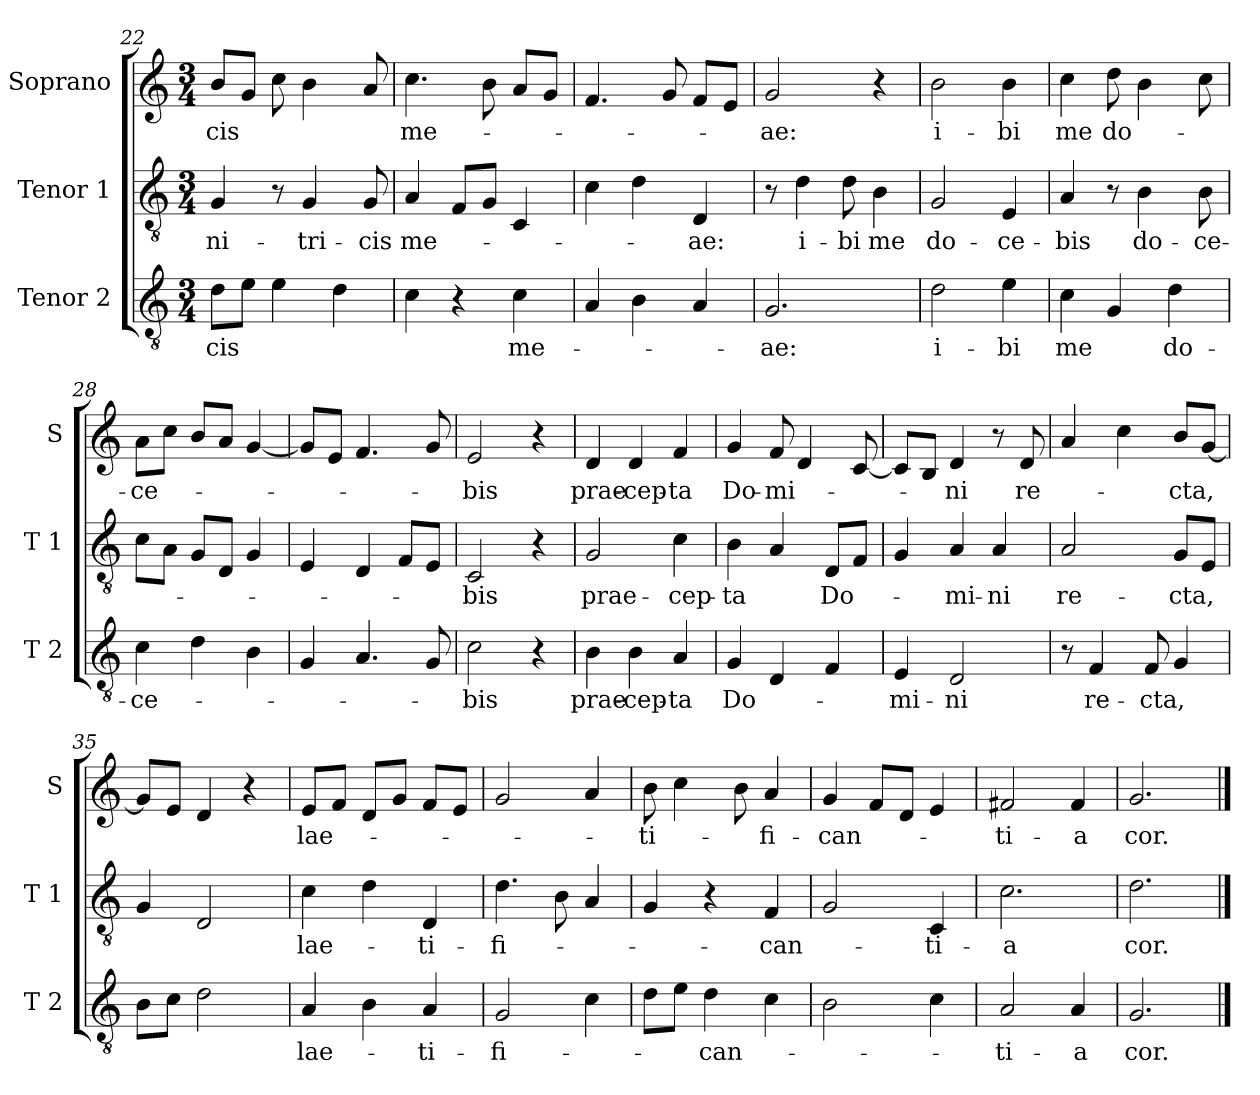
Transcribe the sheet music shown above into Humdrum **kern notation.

**kern	**text	**kern	**text	**kern	**text
*part3	*part3	*part2	*part2	*part1	*part1
*staff3	*staff3	*staff2	*staff2	*staff1	*staff1
*I"Tenor 2	*	*I"Tenor 1	*	*I"Soprano	*
*I'T 2	*	*I'T 1	*	*I'S	*
*clefGv2	*	*clefGv2	*	*clefG2	*
*k[]	*	*k[]	*	*k[]	*
*C:	*	*C:	*	*C:	*
*M3/4	*	*M3/4	*	*M3/4	*
=22	=22	=22	=22	=22	=22
!	!LO:LY:b	!	!LO:LY:b	!	!LO:LY:b
8d\L	-cis	4G/	-ni-	8b/L	-cis
8e\J	.	.	.	8g/J	.
4e\	.	8r	.	8cc\	.
!	!	!	!LO:LY:b	!	!
.	.	4G/	-tri-	4b\	.
4d\	.	.	.	.	.
!	!	!	!LO:LY:b	!	!
.	.	8G/	-cis	8a/	.
=23	=23	=23	=23	=23	=23
!	!	!	!LO:LY:b	!	!LO:LY:b
4c\	.	4A/	me-	4.cc\	me-
4r	.	8F/L	.	.	.
.	.	8G/J	.	8b\	.
!	!LO:LY:b	!	!	!	!
4c\	me-	4C/	.	8a/L	.
.	.	.	.	8g/J	.
=24	=24	=24	=24	=24	=24
4A/	.	4c\	.	4.f/	.
4B\	.	4d\	.	.	.
.	.	.	.	8g/	.
!	!	!	!LO:LY:b	!	!
4A/	.	4D/	-ae:	8f/L	.
.	.	.	.	8e/J	.
!!LO:LB:g=z
=25	=25	=25	=25	=25	=25
!	!LO:LY:b	!	!	!	!LO:LY:b
2.G/	-ae:	8r	.	2g/	-ae:
!	!	!	!LO:LY:b	!	!
.	.	4d\	i-	.	.
!	!	!	!LO:LY:b	!	!
.	.	8d\	-bi	.	.
!	!	!	!LO:LY:b	!	!
.	.	4B\	me	4r	.
=26	=26	=26	=26	=26	=26
!	!LO:LY:b	!	!LO:LY:b	!	!LO:LY:b
2d\	i-	2G/	do-	2b\	i-
!	!LO:LY:b	!	!LO:LY:b	!	!LO:LY:b
4e\	-bi	4E/	-ce-	4b\	-bi
=27	=27	=27	=27	=27	=27
!	!LO:LY:b	!	!LO:LY:b	!	!LO:LY:b
4c\	me	4A/	-bis	4cc\	me
!	!	!	!	!	!LO:LY:b
4G/	.	8r	.	8dd\	do-
!	!	!	!LO:LY:b	!	!
.	.	4B\	do-	4b\	.
!	!LO:LY:b	!	!	!	!
4d\	do-	.	.	.	.
!	!	!	!LO:LY:b	!	!
.	.	8B\	-ce-	8cc\	.
=28	=28	=28	=28	=28	=28
!	!LO:LY:b	!	!	!	!LO:LY:b
4c\	-ce-	8c\L	.	8a\L	-ce-
.	.	8A\J	.	8cc\J	.
4d\	.	8G/L	.	8b/L	.
.	.	8D/J	.	8a/J	.
4B\	.	4G/	.	[4g/	.
=29	=29	=29	=29	=29	=29
4G/	.	4E/	.	8g/L]	.
.	.	.	.	8e/J	.
4.A/	.	4D/	.	4.f/	.
.	.	8F/L	.	.	.
8G/	.	8E/J	.	8g/	.
=30	=30	=30	=30	=30	=30
!	!LO:LY:b	!	!LO:LY:b	!	!LO:LY:b
2c\	-bis	2C/	-bis	2e/	-bis
4r	.	4r	.	4r	.
!!LO:LB:g=z
=31	=31	=31	=31	=31	=31
!	!LO:LY:b	!	!LO:LY:b	!	!LO:LY:b
4B\	prae-	2G/	prae-	4d/	prae-
!	!LO:LY:b	!	!	!	!LO:LY:b
4B\	-cep-	.	.	4d/	-cep-
!	!LO:LY:b	!	!LO:LY:b	!	!LO:LY:b
4A/	-ta	4c\	-cep-	4f/	-ta
=32	=32	=32	=32	=32	=32
!	!LO:LY:b	!	!LO:LY:b	!	!LO:LY:b
4G/	Do-	4B\	-ta	4g/	Do-
!	!	!	!	!	!LO:LY:b
4D/	.	4A/	.	8f/	-mi-
.	.	.	.	4d/	.
!	!	!	!LO:LY:b	!	!
4F/	.	8D/L	Do-	.	.
.	.	8F/J	.	[8c/	.
=33	=33	=33	=33	=33	=33
!	!LO:LY:b	!	!	!	!
4E/	-mi-	4G/	.	8c/L]	.
.	.	.	.	8B/J	.
!	!LO:LY:b	!	!LO:LY:b	!	!LO:LY:b
2D/	-ni	4A/	-mi-	4d/	-ni
!	!	!	!LO:LY:b	!	!
.	.	4A/	-ni	8r	.
!	!	!	!	!	!LO:LY:b
.	.	.	.	8d/	re-
=34	=34	=34	=34	=34	=34
!	!	!	!LO:LY:b	!	!
8r	.	2A/	re-	4a/	.
!	!LO:LY:b	!	!	!	!
4F/	re-	.	.	.	.
.	.	.	.	4cc\	.
!	!LO:LY:b	!	!	!	!
8F/	-cta,	.	.	.	.
!	!	!	!LO:LY:b	!	!LO:LY:b
4G/	.	8G/L	-cta,	8b/L	-cta,
.	.	8E/J	.	[8g/J	.
=35	=35	=35	=35	=35	=35
8B\L	.	4G/	.	8g/L]	.
8c\J	.	.	.	8e/J	.
2d\	.	2D/	.	4d/	.
.	.	.	.	4r	.
=36	=36	=36	=36	=36	=36
!	!LO:LY:b	!	!LO:LY:b	!	!LO:LY:b
4A/	lae-	4c\	lae-	8e/L	lae-
.	.	.	.	8f/J	.
4B\	.	4d\	.	8d/L	.
.	.	.	.	8g/J	.
!	!LO:LY:b	!	!LO:LY:b	!	!
4A/	-ti-	4D/	-ti-	8f/L	.
.	.	.	.	8e/J	.
!!LO:LB:g=z
=37	=37	=37	=37	=37	=37
!	!LO:LY:b	!	!LO:LY:b	!	!
2G/	-fi-	4.d\	-fi-	2g/	.
.	.	8B\	.	.	.
4c\	.	4A/	.	4a/	.
=38	=38	=38	=38	=38	=38
!	!	!	!	!	!LO:LY:b
8d\L	.	4G/	.	8b\	-ti-
8e\J	.	.	.	4cc\	.
!	!LO:LY:b	!	!	!	!
4d\	-can-	4r	.	.	.
.	.	.	.	8b\	.
!	!	!	!LO:LY:b	!	!LO:LY:b
4c\	.	4F/	-can-	4a/	-fi-
=39	=39	=39	=39	=39	=39
!	!	!	!	!	!LO:LY:b
2B\	.	2G/	.	4g/	-can-
.	.	.	.	8f/L	.
.	.	.	.	8d/J	.
!	!	!	!LO:LY:b	!	!
4c\	.	4C/	-ti-	4e/	.
=40	=40	=40	=40	=40	=40
!	!LO:LY:b	!	!LO:LY:b	!	!LO:LY:b
2A/	-ti-	2.c\	-a	2f#X/	-ti-
!	!LO:LY:b	!	!	!	!LO:LY:b
4A/	-a	.	.	4f#/	-a
=41	=41	=41	=41	=41	=41
!	!LO:LY:b	!	!LO:LY:b	!	!LO:LY:b
2.G/	cor.	2.d\	cor.	2.g/	cor.
==	==	==	==	==	==
*-	*-	*-	*-	*-	*-
